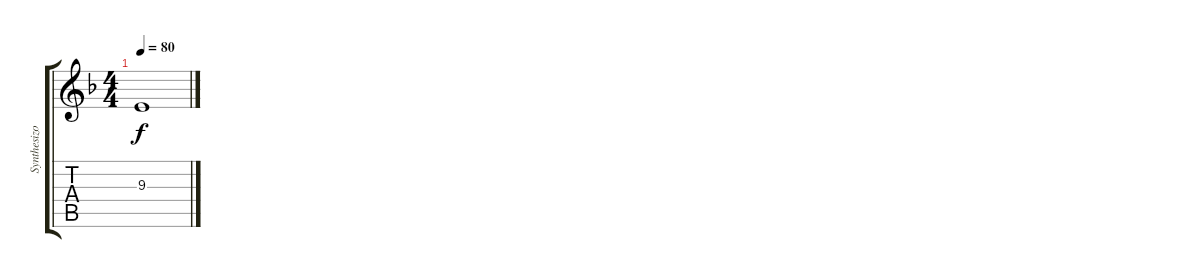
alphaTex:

\track ("Synthesizor/ FX" "Synthesizo") {instrument lead2sawtooth}
\staff {score tabs}
\tuning (E4 B3 G3 D3 A2 D2) {hide}
\ts (4 4)
\tempo 80
\clef g2
\ks f
9.3{t}.1{dy f}
